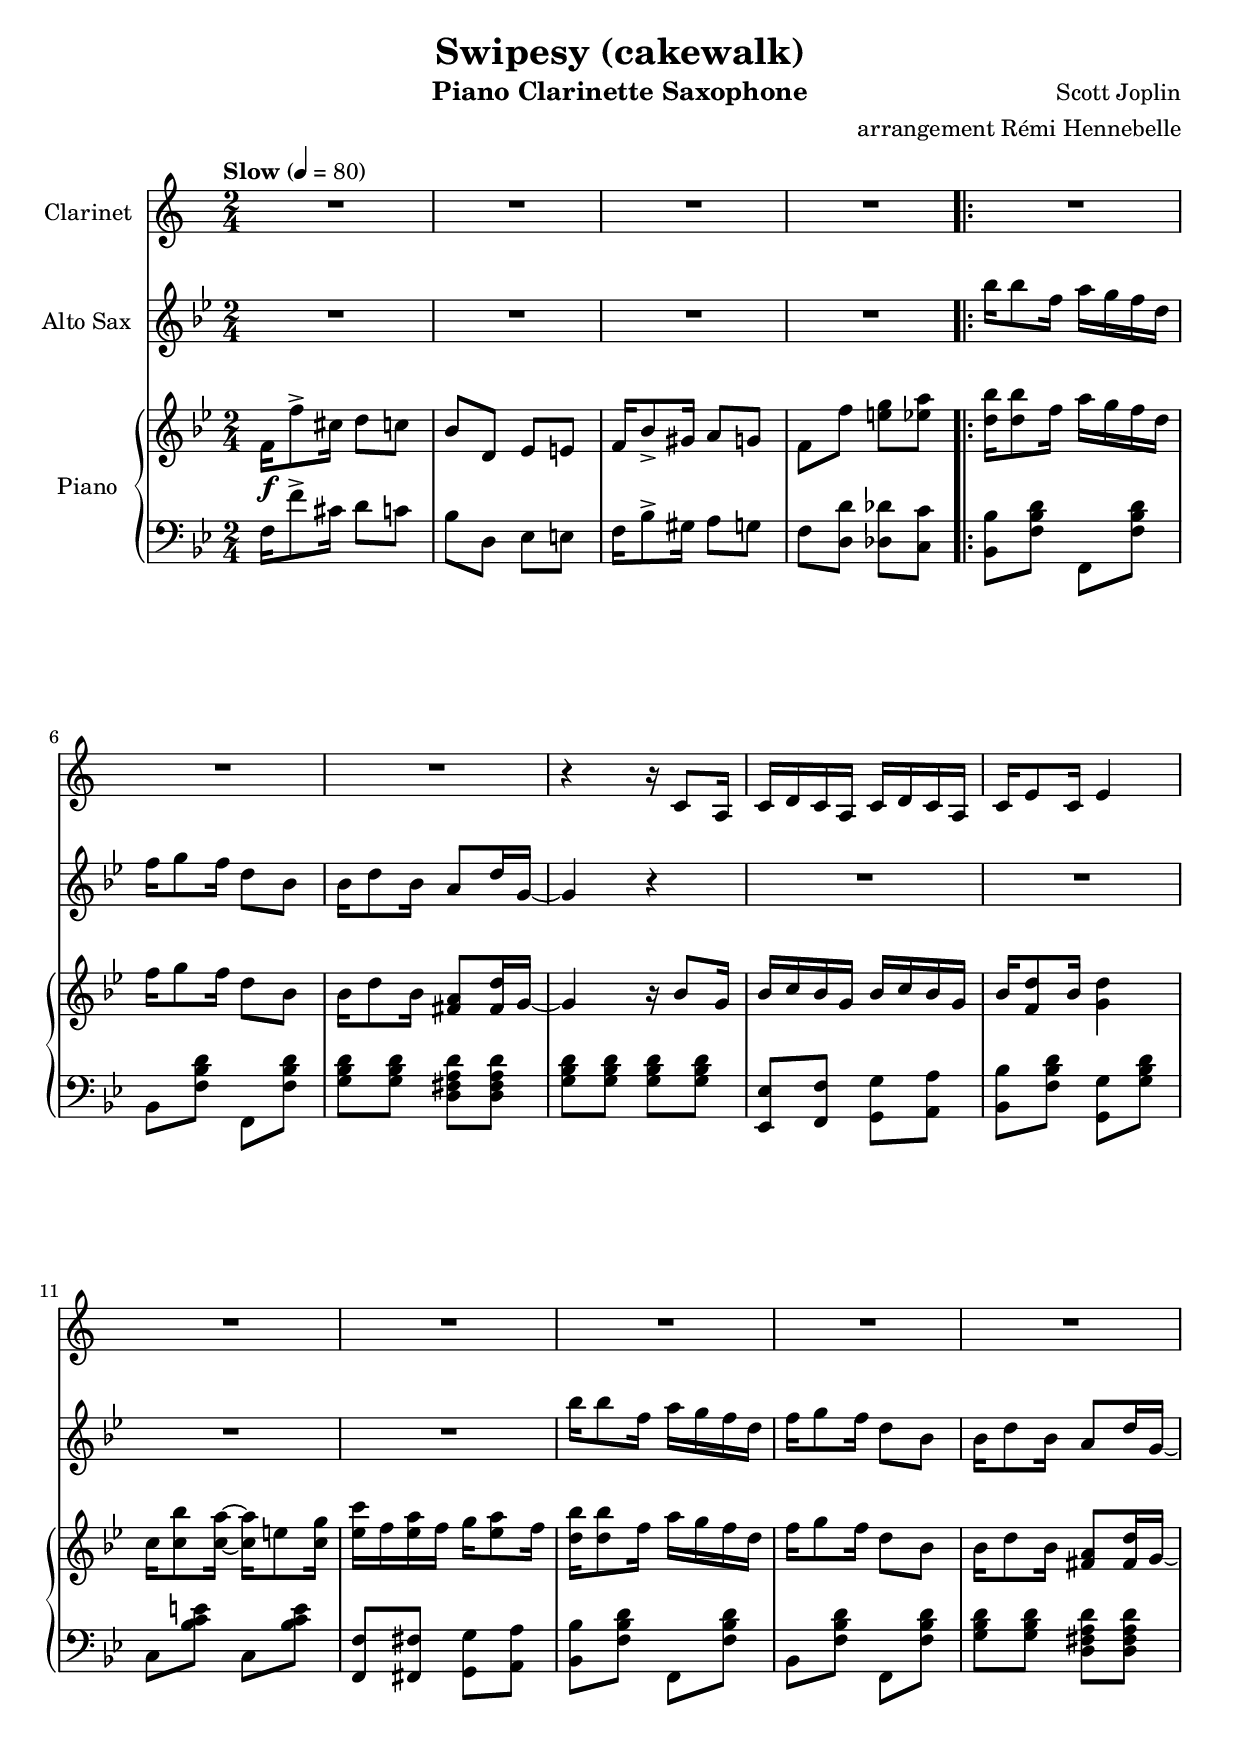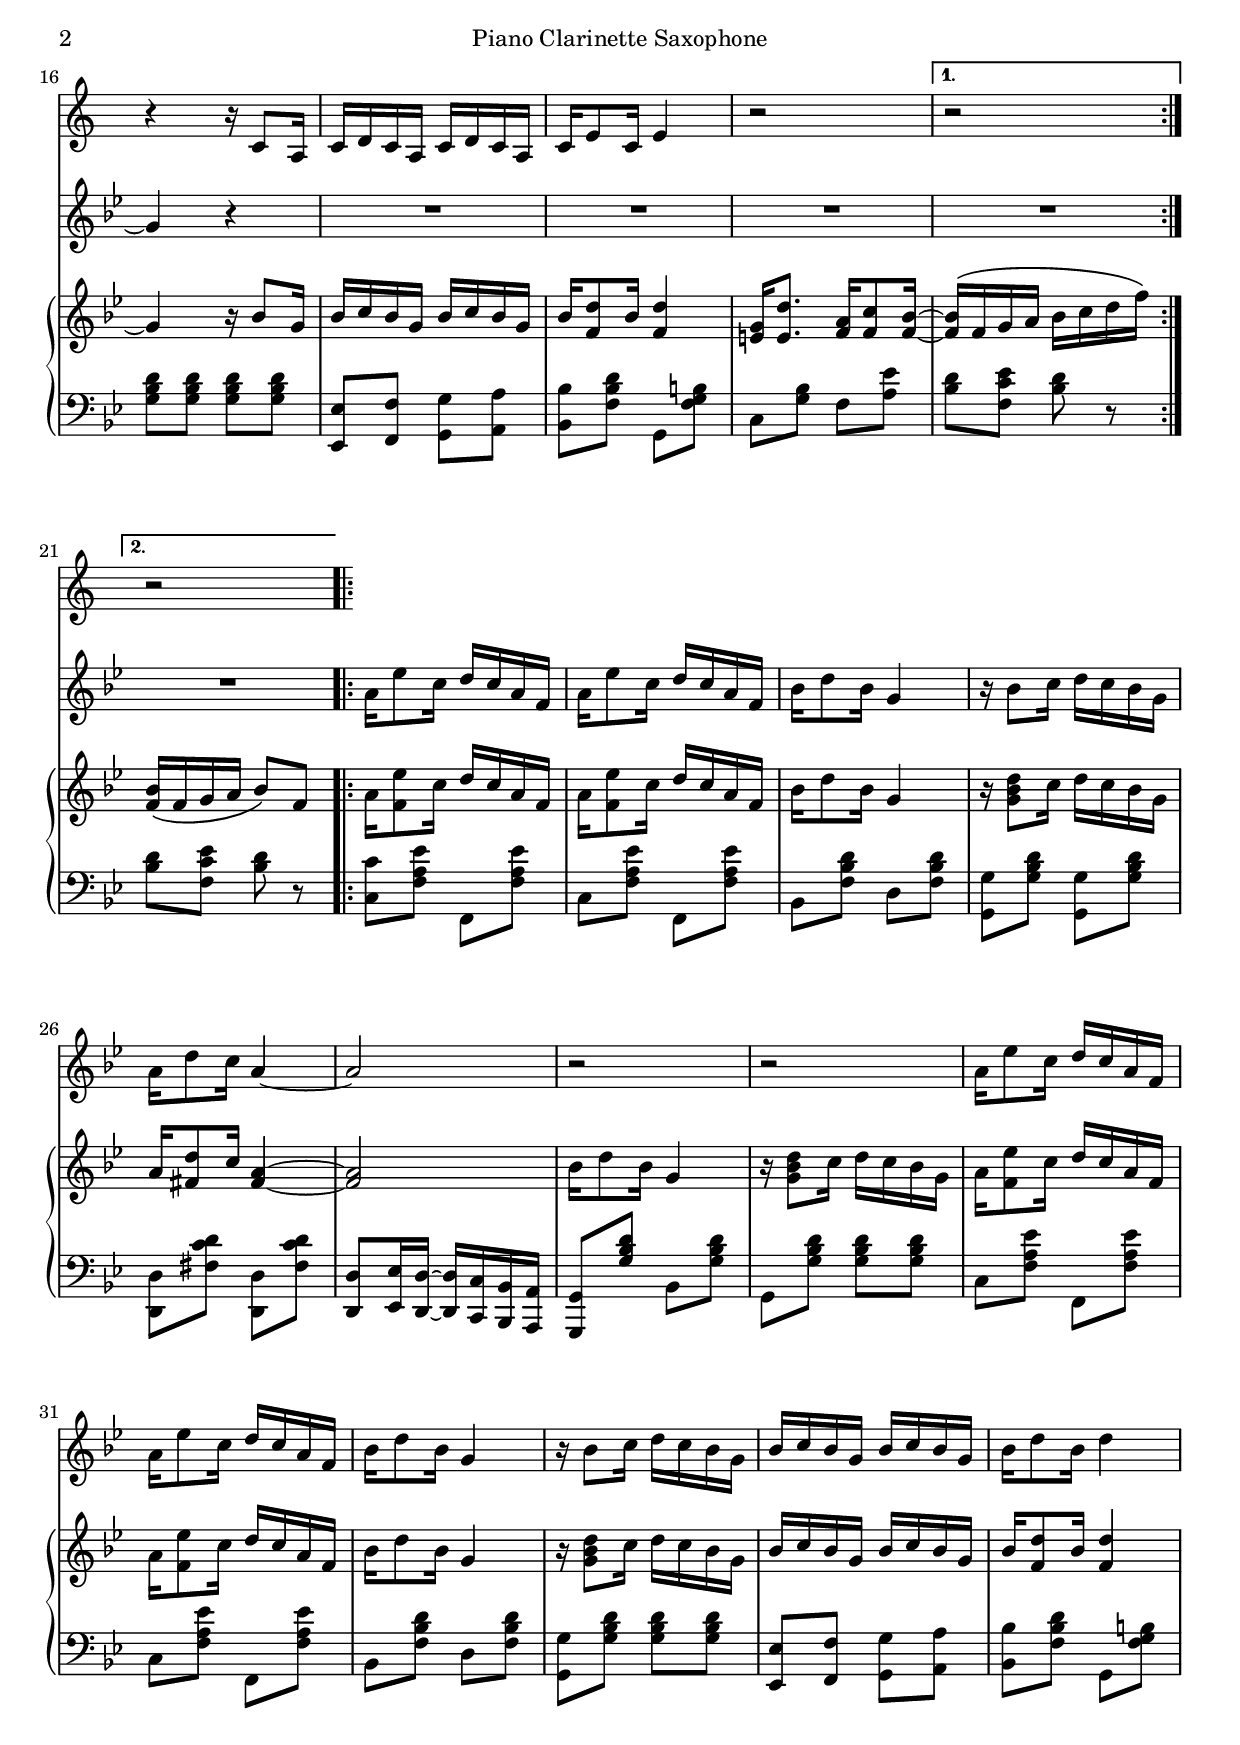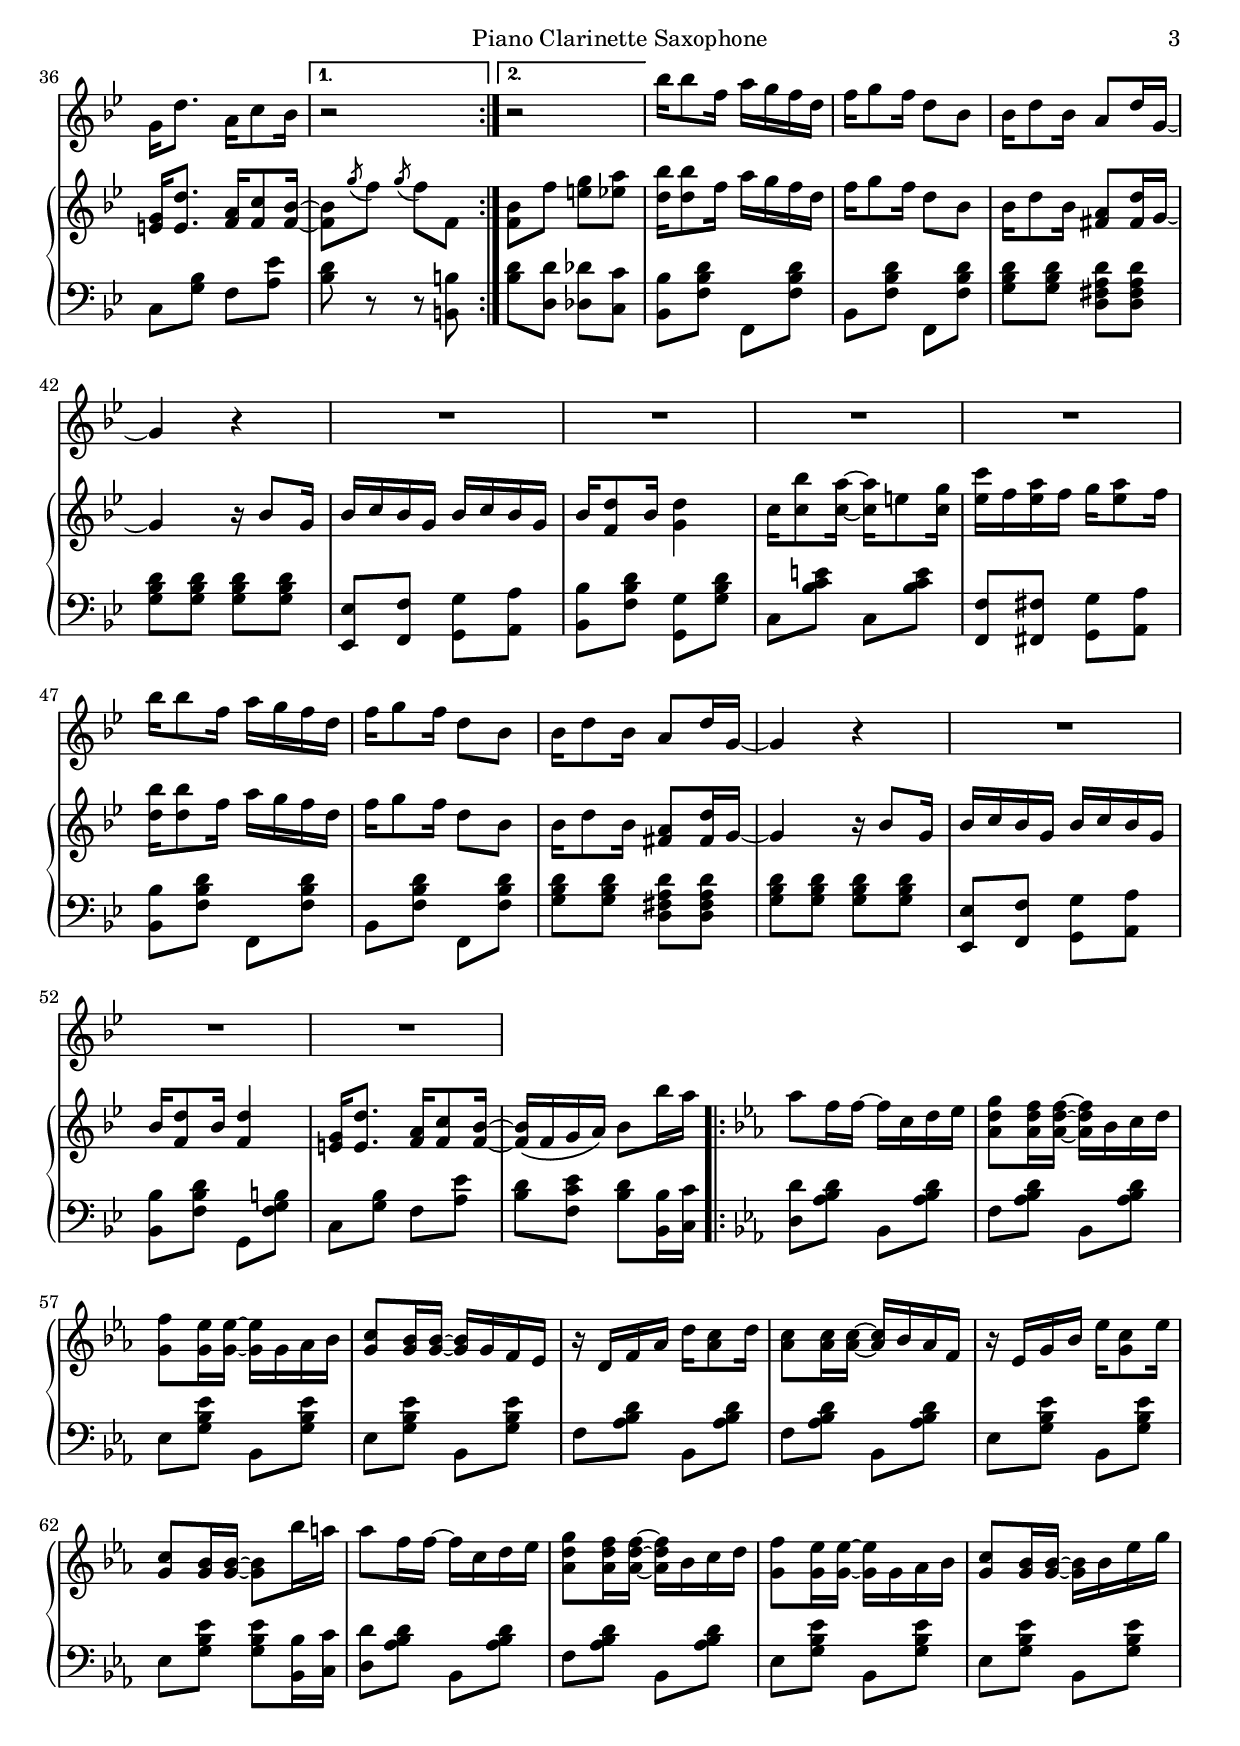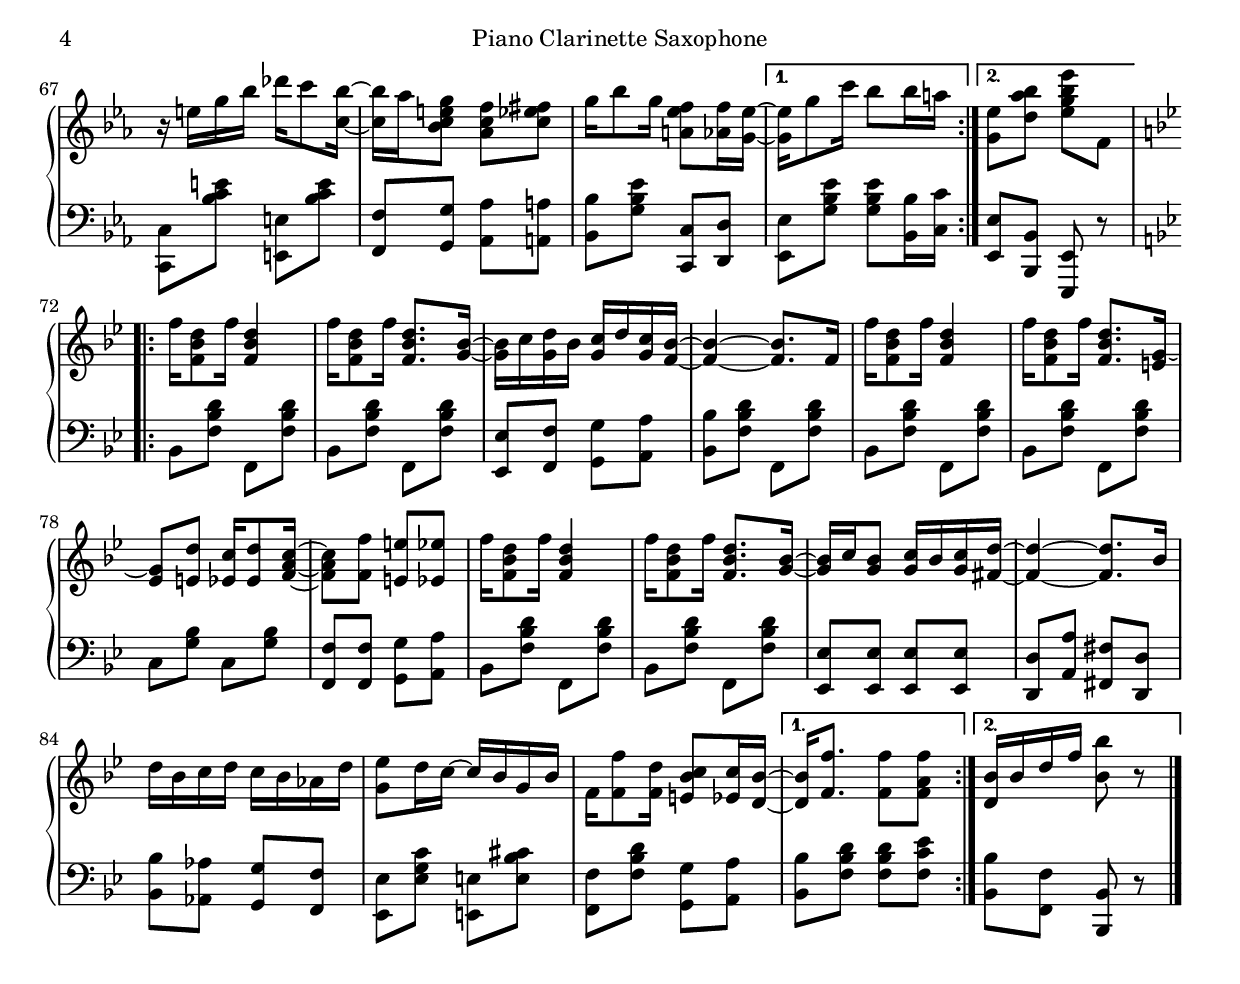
\version "2.20.0"
\language "italiano"

\header {
  title = "Swipesy (cakewalk)"
  instrument = "Piano Clarinette Saxophone"
  composer = "Scott Joplin"
  arranger = "arrangement Rémi Hennebelle"
}

\paper {
  #(set-paper-size "a4")
}

global = {
  \key sib \major
  \numericTimeSignature
  \time 2/4
  \tempo "Slow" 4=80
}

themaAClarinet = {
  r4 r16 sib8 sol16
  sib16 do sib sol sib do sib sol
  sib16 re8 sib16
}

clarinet = \relative do'' {
  \global
  \transposition sib
  % Music follows here.
  \compressMMRests { R2*7 }
  \themaAClarinet re4
  \compressMMRests { R2*5 }
  \themaAClarinet re4
  r2 r2 r2
}

themaASaxo = {
  sib'16 sib8 fa16 la16 sol fa re
  fa16 sol8 fa16 re8 sib
  sib16 re8 sib16 la8 re16 sol,~
  sol4 r4
}

themaBIntroductionSaxo = {
  la16 mib'8 do16 re16 do la fa
  la16 mib'8 do16 re16 do la fa
  sib16 re8 sib16 sol4
  r16 sib8 do16 re16 do sib sol
}

themaBSaxo = {
  \themaBIntroductionSaxo
  la16 re8 do16 la4~
  la2
  r2 r2
  \themaBIntroductionSaxo
}

altoSax = \relative do'' {
  \global
  \transposition mib
  % Music follows here.
  \compressMMRests { R2*4 }
  \themaASaxo
  \compressMMRests { R2*4 }
  \themaASaxo
  \compressMMRests { R2*5 }
  \themaBSaxo
  sib16 do sib sol sib16 do sib sol
  sib16 re8 sib16 re4
  sol,16 re'8. la16 do8 sib16
  r2 r2
  \themaASaxo
  \compressMMRests { R2*4 }
  \themaASaxo
  \compressMMRests { R2*3 }
}

introductionRight = {
  fa16\f fa'8-> dod16 re8 do
  sib8 re, mib mi
  fa16 sib8-> sold16 la8 sol
  fa8 fa' <mi sol> <mib la>
}

themaAQuestionRight = {
  <re sib'>16 <re sib'>8 fa16 la16 sol fa re
  fa16 sol8 fa16 re8 sib
  sib16 re8 sib16 <fad la>8 <fad re'>16 % last pitch after
}

themaAAnswerRight = {
  sol4 r16 sib8 sol16
  sib16 do sib sol sib do sib sol
  sib16 <fa re'>8 sib16 % last pitch after
}

themaARight = {
  \themaAQuestionRight sol16~
  \themaAAnswerRight <sol re'>4
  do16 <do sib'>8 <do la'>16~ <do la'>16 mi8 <do sol'>16
  <mib do'>16 fa <mib la> fa sol16 <mib la>8 fa16
  \themaAQuestionRight sol~
  \themaAAnswerRight  <fa re'>4
  <mi sol>16 <mi re'>8. <fa la>16 <fa do'>8 <fa sib>16~
}

themaBIntroductionRight = {
  la16 <fa mib'>8 do'16 re16 do la fa
  la16 <fa mib'>8 do'16 re16 do la fa
  sib16 re8 sib16 sol4
  r16 <sol sib re>8 do16 re16 do sib sol
}

themaBRight = {
  \themaBIntroductionRight
  la16 <fad re'>8 do'16 <fad, la>4~
  <fad la>2
  sib16 re8 sib16 sol4
  r16 <sol sib re>8 do16 re16 do sib sol
  \themaBIntroductionRight
  sib16 do sib sol sib16 do sib sol
  sib16 <fa re'>8 sib16 <fa re'>4
  <mi sol>16 <mi re'>8. <fa la>16 <fa do'>8 <fa sib>16~
}

themaCBeginRight = {
  lab8 fa16 fa~ fa do re mib
  <lab, re sol>8 <lab re fa>16 <lab re fa>16~ <lab re fa>16 sib do re
  <sol, fa'>8 <sol mib'>16 <sol mib'>16~ <sol mib'>16 sol lab sib
  <sol do>8 <sol sib>16 <sol sib>16~ <sol sib>16  % last picht after
}

themaCRight = {
  \key mib \major
  \themaCBeginRight sol fa mib
  r16 re fa lab re <lab do>8 re16
  <lab do>8 <lab do>16 <lab do>16~ <lab do>16 sib lab fa
  r16 mib sol sib mib <sol, do>8 mib'16
  <sol, do>8 <sol sib>16 <sol sib>16~ <sol sib>8 sib'16 la
  \themaCBeginRight sib mib sol
  r16 mi sol sib reb do8 <do, sib'>16~
  <do sib'>16 lab' <sib, do mi sol>8 <lab do fa> <do mib fad>
  sol'16 sib8 sol16 <la, mib' fa>8 <lab fa'>16 <sol mib'>~
}

themaDIntroductionRight = {
  \fixed do {
    fa''16 <fa' sib' re''>8 fa''16 <fa' sib' re''>4
    fa''16 <fa' sib' re''>8 fa''16 <fa' sib' re''>8. %put the last time after
   }
}

themaDRight = {
  \key sib \major
  \themaDIntroductionRight <sol sib>16~
  <sol sib>16 do <sol re'> sib <sol do> re' <sol, do> <fa sib>~
  <fa sib>4~ <fa sib>8. fa16
  \themaDIntroductionRight <mi sol>16~
  <mib sol>8 <mi re'> <mib do'>16 <mib re'>8 <fa la do>16~
  <fa la do>8 <fa fa'> <mi mi'> <mib mib'>
  \themaDIntroductionRight <sol sib>16~
  <sol sib> do <sol sib>8 <sol do>16 sib <sol do> <fad re'>~
  <fad re'>4~ <fad re'>8. sib16
  re sib do re do sib lab re
  <sol, mib'>8 re'16 do~ do16 sib sol sib
  fa <fa fa'>8 <fa re'>16 <mi sib' do>8 <mib do'>16 <re sib'>~
}

right = \relative do' {
  \global
  % Music follows here.
  \introductionRight
  \repeat volta 2 {
    \themaARight
  }
  \alternative {
    { <fa sib>16 \(fa sol la sib16 do re fa\) }
    { <fa, sib>16 \(fa sol la sib8\) fa}
  }
  \repeat volta 2 {
    \themaBRight
  }
  \alternative {
    {<fa sib>8 \acciaccatura sol' fa \acciaccatura sol fa fa,}
    {<fa sib>8 fa' <mi sol> <mib la>}
  }
  \themaARight
  <fa sib>16 \(fa sol la\) sib8 sib'16 la
  \repeat volta 2 {
    \themaCRight
  }
  \alternative {
    {<sol mib'>16 sol'8 do16 sib8 sib16 la}
    {<sol, mib'>8 <re' lab' sib> <mib sol sib mib> fa,}
  }
  \repeat volta 2 {
    \themaDRight
  }
  \alternative {
    {<re sib'>16 <fa fa'>8. <fa fa'>8 <fa la fa'>}
    {<re sib'>16 sib' re fa <sib, sib'>8 r \bar "|."}
  }
}

introductionLeft = {
  fa16 fa'8-> dod16 re8 do
  sib8 re, mib mi
  fa16 sib8-> sold16 la8 sol
  fa8 <re re'> <reb reb'> <do do'>
}

themaAIntroductionLeft = {
  <sib sib'>8 <fa' sib re> fa, <fa' sib re>
  sib,8 <fa' sib re> fa, <fa' sib re>
  <sol sib re>8 <sol sib re> <re fad la re> <re fad la re>
  <sol sib re>8 <sol sib re> <sol sib re> <sol sib re>
  <mib, mib'>8 <fa fa'> <sol sol'> <la la'>
  <sib sib'>8 <fa' sib re> % 2 pitches after
}

themaALeft = {
  \themaAIntroductionLeft <sol, sol'> <sol' sib re>
  do,8 <sib' do mi> do, <sib' do mi>
  <fa, fa'>8 <fad fad'> <sol sol'> <la la'>
  \themaAIntroductionLeft sol, <fa' sol si>
  do8 <sol' sib> fa <la mib'>
}

themaBLeft = {
  <do, do'>8 <fa la mib'> fa, <fa' la mib'>
  do <fa la mib'> fa, <fa' la mib'>
  sib,8 <fa' sib re> re <fa sib re>
  <sol, sol'>8 <sol' sib re> <sol, sol'> <sol' sib re>
  <re, re'>8 <fad' do' re> <re, re'> <fad' do' re>
  <re, re'>8 <mib mib'>16 <re re'>~ <re re'> <do do'> <sib sib'> <la la'>
  <sol sol'>8 <sol'' sib re> sib, <sol' sib re>
  sol, <sol' sib re> <sol sib re> <sol sib re>
  do,8 <fa la mib'> fa, <fa' la mib'>
  do8 <fa la mib'> fa, <fa' la mib'>
  sib, <fa' sib re> re <fa sib re>
  <sol, sol'> <sol' sib re> <sol sib re> <sol sib re>
  <mib, mib'> <fa fa'> <sol sol'> <la la'>
  <sib sib'> <fa' sib re> sol, <fa' sol si>
  do <sol' sib> fa <la mib'>
}

themaCIntroductionLeft = {
  <re re'>8 <lab' sib re> sib, <lab' sib re>
  fa <lab sib re> sib, <lab' sib re>
  mib <sol sib mib> sib, <sol' sib mib>
  mib <sol sib mib> sib, <sol' sib mib>
}

themaCLeft = {
  \key mib \major
  \themaCIntroductionLeft
  fa <lab sib re> sib, <lab' sib re>
  fa <lab sib re> sib, <lab' sib re>
  mib <sol sib mib> sib, <sol' sib mib>
  mib <sol sib mib> <sol sib mib> <sib, sib'>16 <do do'>
  \themaCIntroductionLeft
  <do,, do'>8 <sib'' do mi> <mi,, mi'> <sib'' do mi>
  <fa, fa'> <sol sol'> <lab lab'> <la la'>
  <sib sib'> <sol' sib mib> <do,, do'> <re re'>
}

themaDIntroductionLeft = {
  \fixed do {
    sib, <fa sib re'> fa, <fa sib re'>
    sib, <fa sib re'> fa, <fa sib re'>
  }
}

themaDLeft = {
  \key sib \major
  \themaDIntroductionLeft
  <mib mib'> <fa fa'> <sol sol'> <la la'>
  <sib sib'> <fa' sib re> fa, <fa' sib re>
  \themaDIntroductionLeft
  do <sol' sib> do, <sol' sib>
  <fa, fa'> <fa fa'> <sol sol'> <la la'>
  \themaDIntroductionLeft
  <mib mib'> <mib mib'> <mib mib'> <mib mib'>
  <re re'> <la' la'> <fad fad'> <re re'>
  <sib' sib'> <lab lab'> <sol sol'> <fa fa'>
  <mib mib'> <mib' sol do> <mi, mi'> <mi' sib' dod>
  <fa, fa'> <fa' sib re> <sol, sol'> <la la'>
}

left = \relative do {
  \global
  % Music follows here.
  \introductionLeft
  \repeat volta 2 {
    \themaALeft
  }
  \alternative {
    {<sib re>8 <fa do' mib> <sib re> r}
    {<sib re>8 <fa do' mib> <sib re> r}
  }\repeat volta 2 {
    \themaBLeft
  }\alternative {
    {<sib re>8 r r <si, si'>}
    {<sib' re>8 <re, re'> <reb reb'> <do do'>}
  }
  \themaALeft
  { <sib re>8 <fa do' mib> <sib re> <sib, sib'>16 <do do'>}
  \repeat volta 2 {
    \themaCLeft
  }
  \alternative {
    {<mib mib'>8 <sol' sib mib>  <sol sib mib> <sib, sib'>16 <do do'>}
    {<mib, mib'>8 <sib sib'>8 <mib mib,> r}
  }
  \repeat volta 2 {
    \themaDLeft
  }
  \alternative {
    {<sib sib'> <fa' sib re> <fa sib re> <fa do' mib> }
    {<sib, sib'> <fa fa'> <sib, sib'> r}
  }
}

clarinetPart = \new Staff \with {
  instrumentName = "Clarinet"
  midiInstrument = "clarinet"
} \transpose sib do {\clarinet}

altoSaxPart = \new Staff \with {
  instrumentName = "Alto Sax"
  midiInstrument = "alto sax"
}
\altoSax
%\transpose mib do {\altoSax}

pianoPart = \new PianoStaff \with {
  instrumentName = "Piano"
} <<
  \new Staff = "right" \with {
    midiInstrument = "acoustic grand"
  } \right
  \new Staff = "left" \with {
    midiInstrument = "acoustic grand"
  } { \clef bass \left }
>>

\score {
  <<
    \clarinetPart
    \altoSaxPart
    \pianoPart
  >>
  \layout { }
  \midi { }
}
